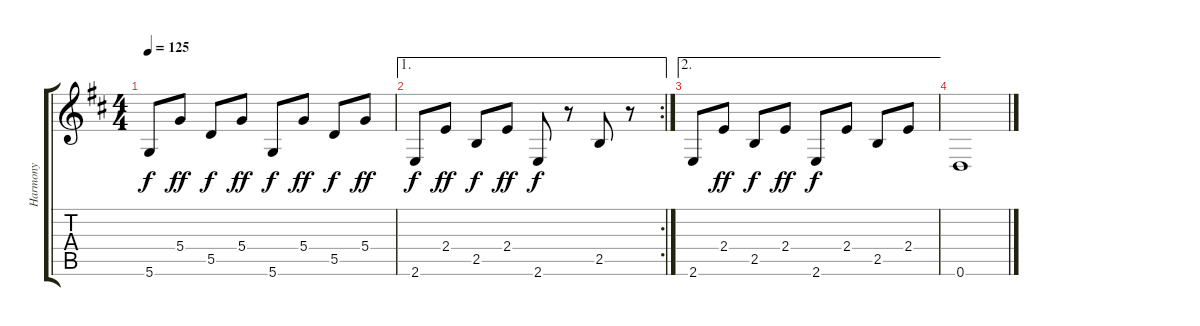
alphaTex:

\track ("Harmony" "Harmony") {instrument acousticguitarsteel}
\staff {score tabs}
\tuning (E4 B3 G3 D3 A2 D2) {hide}
\ts (4 4)
\tempo 125
\clef g2
\ks d
5.6.8{dy f} 5.4.8{dy ff} 5.5.8{dy f} 5.4.8{dy ff} 5.6.8{dy f} 5.4.8{dy ff} 5.5.8{dy f} 5.4.8{dy ff} |
\ae 1
\rc 2
2.6.8{dy f} 2.4.8{dy ff} 2.5.8{dy f} 2.4.8{dy ff} 2.6.8{dy f} r.8 2.5.8 r.8 |
\ae 2
2.6.8 2.4.8{dy ff} 2.5.8{dy f} 2.4.8{dy ff} 2.6.8{dy f} 2.4.8 2.5.8 2.4.8 |
0.6.1
